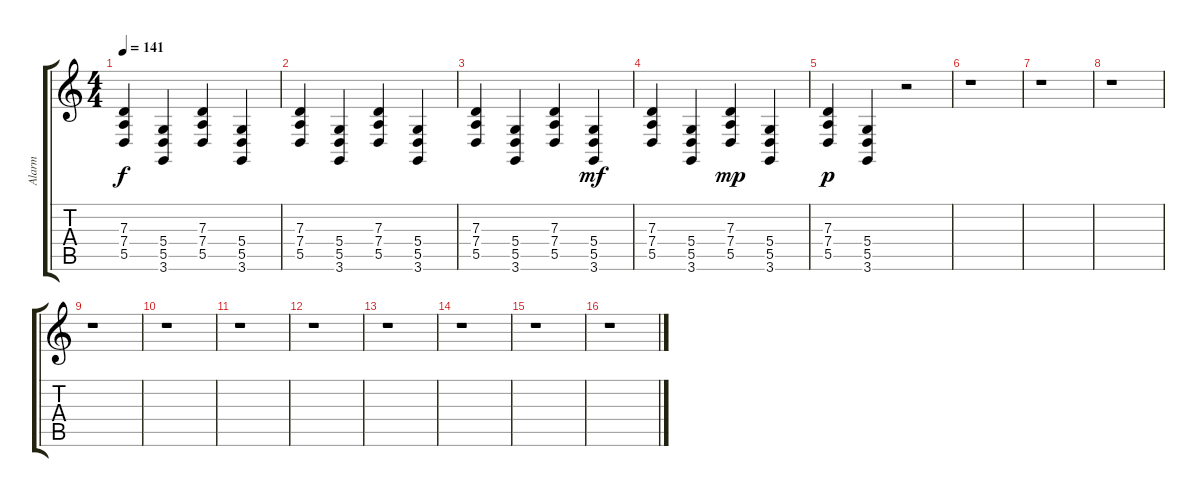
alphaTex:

\track ("Alarm" "Alarm") {instrument telephonering}
\staff {score tabs}
\tuning (E4 B3 G3 D3 A2 E2) {hide}
\ts (4 4)
\tempo 141
\clef g2
\ks c
(7.3 7.4 5.5).4{dy f} (5.4 5.5 3.6).4 (7.3 7.4 5.5).4 (5.4 5.5 3.6).4 |
(7.3 7.4 5.5).4 (5.4 5.5 3.6).4 (7.3 7.4 5.5).4 (5.4 5.5 3.6).4 |
(7.3 7.4 5.5).4 (5.4 5.5 3.6).4 (7.3 7.4 5.5).4 (5.4 5.5 3.6).4{dy mf} |
(7.3 7.4 5.5).4 (5.4 5.5 3.6).4 (7.3 7.4 5.5).4{dy mp} (5.4 5.5 3.6).4 |
(7.3 7.4 5.5).4{dy p} (5.4 5.5 3.6).4 r.2 |
r.1 |
r.1 |
r.1 |
r.1 |
r.1 |
r.1 |
r.1 |
r.1 |
r.1 |
r.1 |
r.1
